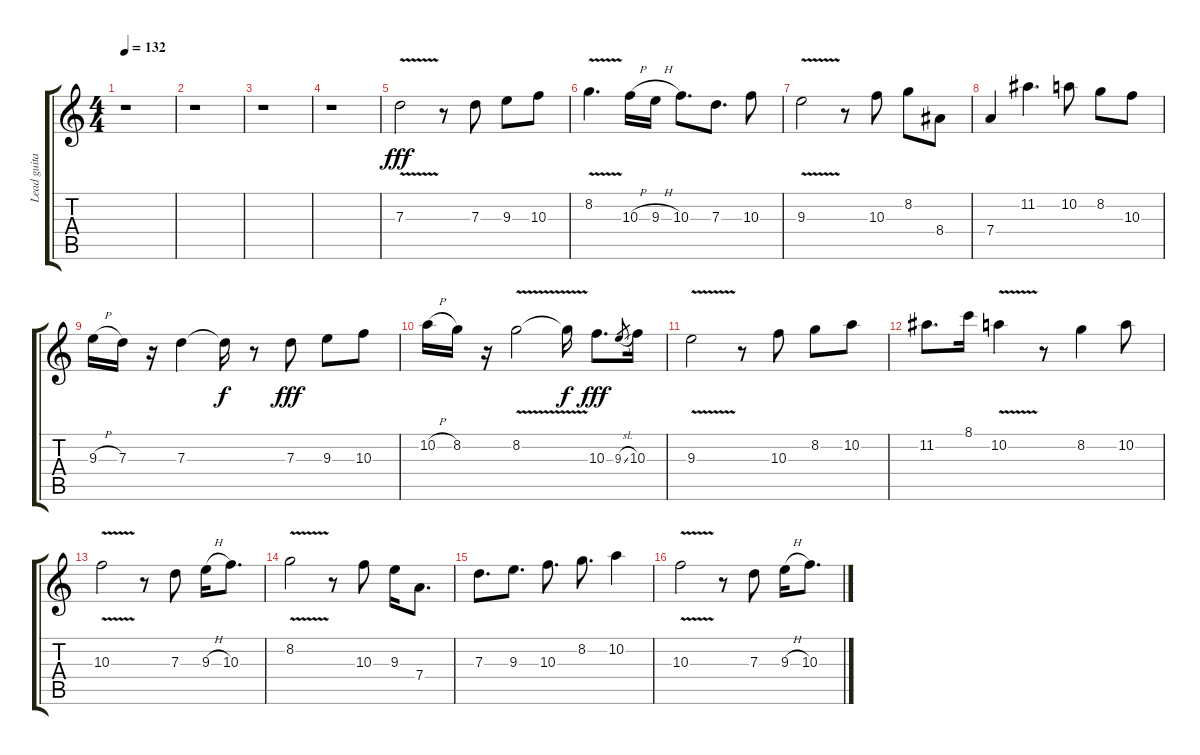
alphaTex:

\track ("Lead guitar" "Lead guita") {instrument overdrivenguitar}
\staff {score tabs}
\tuning (E4 B3 G3 D3 A2 E2) {hide}
\ts (4 4)
\tempo 132
\clef g2
\ks c
r.1{dy fff instrument overdrivenguitar} |
r.1 |
r.1 |
r.1 |
7.3{v}.2 r.8 7.3.8 9.3.8 10.3.8 |
8.2{v}.4{d} 10.3{h}.16 9.3{h}.16 10.3.8{d} 7.3.8{d} 10.3.8 |
9.3{v}.2 r.8 10.3.8 8.2.8 8.4.8 |
7.4.4 11.2.4{d} 10.2.8 8.2.8 10.3.8 |
9.3{h}.16 7.3.16 r.16 7.3.4 7.3{t}.16{dy f} r.8 7.3.8{dy fff} 9.3.8 10.3.8 |
10.2{h}.16 8.2.16 r.16 8.2{v}.2 8.2{t}.16{dy f} 10.3.8{d dy fff} 9.3{sl}.8{gr} 10.3.16 |
9.3{v}.2 r.8 10.3.8 8.2.8 10.2.8 |
11.2.8{d} 8.1.16 10.2{v}.4 r.8 8.2.4 10.2.8 |
10.3{v}.2 r.8 7.3.8 9.3{h}.16 10.3.8{d} |
8.2{v}.2 r.8 10.3.8 9.3.16 7.4.8{d} |
7.3.8{d} 9.3.8{d} 10.3.8{d} 8.2.8{d} 10.2.4 |
10.3{v}.2 r.8 7.3.8 9.3{h}.16 10.3.8{d}
